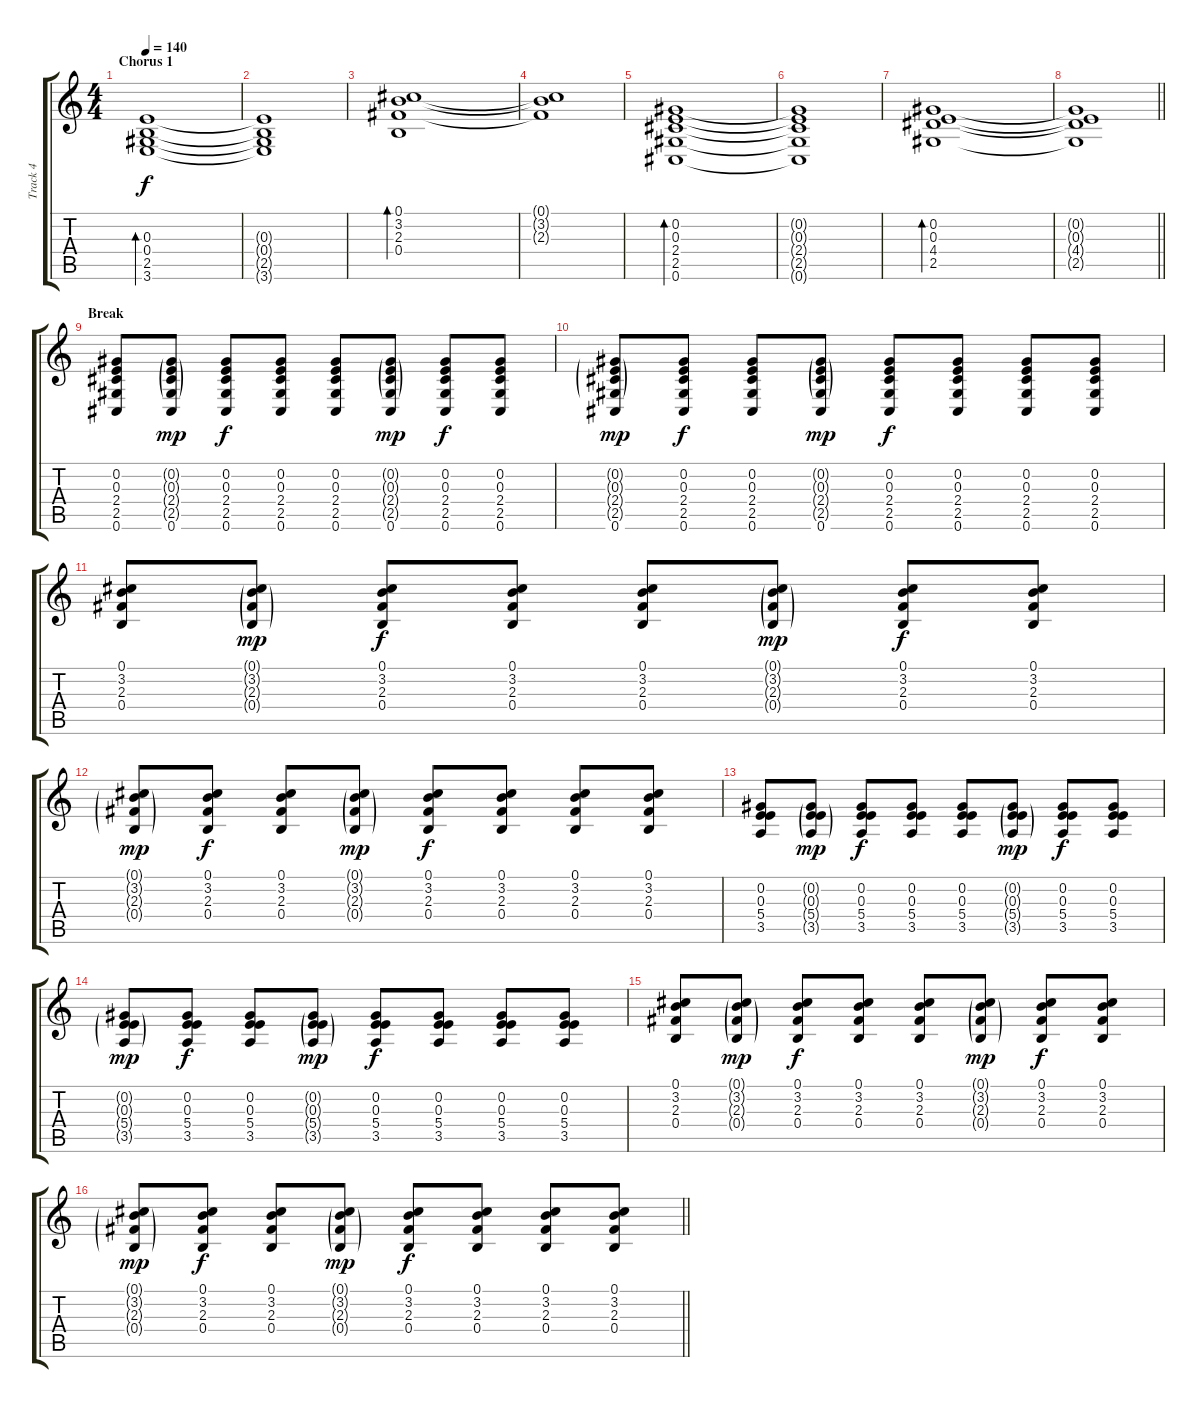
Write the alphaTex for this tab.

\track ("Track 4" "Track 4") {instrument acousticguitarsteel}
\staff {score tabs}
\tuning (Db4 Ab3 E3 B2 Gb2 Db2) {hide}
\ts (4 4)
\section ("" "Chorus 1")
\tempo 140
\clef g2
\ks c
(0.3 0.4 2.5 3.6).1{bd 240 dy f} |
(0.3{t} 0.4{t} 2.5{t} 3.6{t}).1 |
(0.1 3.2 2.3 0.4).1{bd 240} |
(0.1{t} 3.2{t} 2.3{t}).1 |
(0.2 0.3 2.4 2.5 0.6).1{bd 240} |
(0.2{t} 0.3{t} 2.4{t} 2.5{t} 0.6{t}).1 |
(0.2 0.3 4.4 2.5).1{bd 240} |
\barLineRight lightlight
(0.2{t} 0.3{t} 4.4{t} 2.5{t}).1 |
\section ("" "Break")
(0.2 0.3 2.4 2.5 0.6).8{volume 10} (0.2{g} 0.3{g} 2.4{g} 2.5{g} 0.6).8{dy mp} (0.2 0.3 2.4 2.5 0.6).8{dy f} (0.2 0.3 2.4 2.5 0.6).8 (0.2 0.3 2.4 2.5 0.6).8 (0.2{g} 0.3{g} 2.4{g} 2.5{g} 0.6).8{dy mp} (0.2 0.3 2.4 2.5 0.6).8{dy f} (0.2 0.3 2.4 2.5 0.6).8 |
(0.2{g} 0.3{g} 2.4{g} 2.5{g} 0.6).8{dy mp} (0.2 0.3 2.4 2.5 0.6).8{dy f} (0.2 0.3 2.4 2.5 0.6).8 (0.2{g} 0.3{g} 2.4{g} 2.5{g} 0.6).8{dy mp} (0.2 0.3 2.4 2.5 0.6).8{dy f} (0.2 0.3 2.4 2.5 0.6).8 (0.2 0.3 2.4 2.5 0.6).8 (0.2 0.3 2.4 2.5 0.6).8 |
(0.1 3.2 2.3 0.4).8 (0.1{g} 3.2{g} 2.3{g} 0.4{g}).8{dy mp} (0.1 3.2 2.3 0.4).8{dy f} (0.1 3.2 2.3 0.4).8 (0.1 3.2 2.3 0.4).8 (0.1{g} 3.2{g} 2.3{g} 0.4{g}).8{dy mp} (0.1 3.2 2.3 0.4).8{dy f} (0.1 3.2 2.3 0.4).8 |
(0.1{g} 3.2{g} 2.3{g} 0.4{g}).8{dy mp} (0.1 3.2 2.3 0.4).8{dy f} (0.1 3.2 2.3 0.4).8 (0.1{g} 3.2{g} 2.3{g} 0.4{g}).8{dy mp} (0.1 3.2 2.3 0.4).8{dy f} (0.1 3.2 2.3 0.4).8 (0.1 3.2 2.3 0.4).8 (0.1 3.2 2.3 0.4).8 |
(0.2 0.3 5.4 3.5).8 (0.2{g} 0.3{g} 5.4{g} 3.5{g}).8{dy mp} (0.2 0.3 5.4 3.5).8{dy f} (0.2 0.3 5.4 3.5).8 (0.2 0.3 5.4 3.5).8 (0.2{g} 0.3{g} 5.4{g} 3.5{g}).8{dy mp} (0.2 0.3 5.4 3.5).8{dy f} (0.2 0.3 5.4 3.5).8 |
(0.2{g} 0.3{g} 5.4{g} 3.5{g}).8{dy mp} (0.2 0.3 5.4 3.5).8{dy f} (0.2 0.3 5.4 3.5).8 (0.2{g} 0.3{g} 5.4{g} 3.5{g}).8{dy mp} (0.2 0.3 5.4 3.5).8{dy f} (0.2 0.3 5.4 3.5).8 (0.2 0.3 5.4 3.5).8 (0.2 0.3 5.4 3.5).8 |
(0.1 3.2 2.3 0.4).8 (0.1{g} 3.2{g} 2.3{g} 0.4{g}).8{dy mp} (0.1 3.2 2.3 0.4).8{dy f} (0.1 3.2 2.3 0.4).8 (0.1 3.2 2.3 0.4).8 (0.1{g} 3.2{g} 2.3{g} 0.4{g}).8{dy mp} (0.1 3.2 2.3 0.4).8{dy f} (0.1 3.2 2.3 0.4).8 |
\barLineRight lightlight
(0.1{g} 3.2{g} 2.3{g} 0.4{g}).8{dy mp} (0.1 3.2 2.3 0.4).8{dy f} (0.1 3.2 2.3 0.4).8 (0.1{g} 3.2{g} 2.3{g} 0.4{g}).8{dy mp} (0.1 3.2 2.3 0.4).8{dy f} (0.1 3.2 2.3 0.4).8 (0.1 3.2 2.3 0.4).8 (0.1 3.2 2.3 0.4).8
